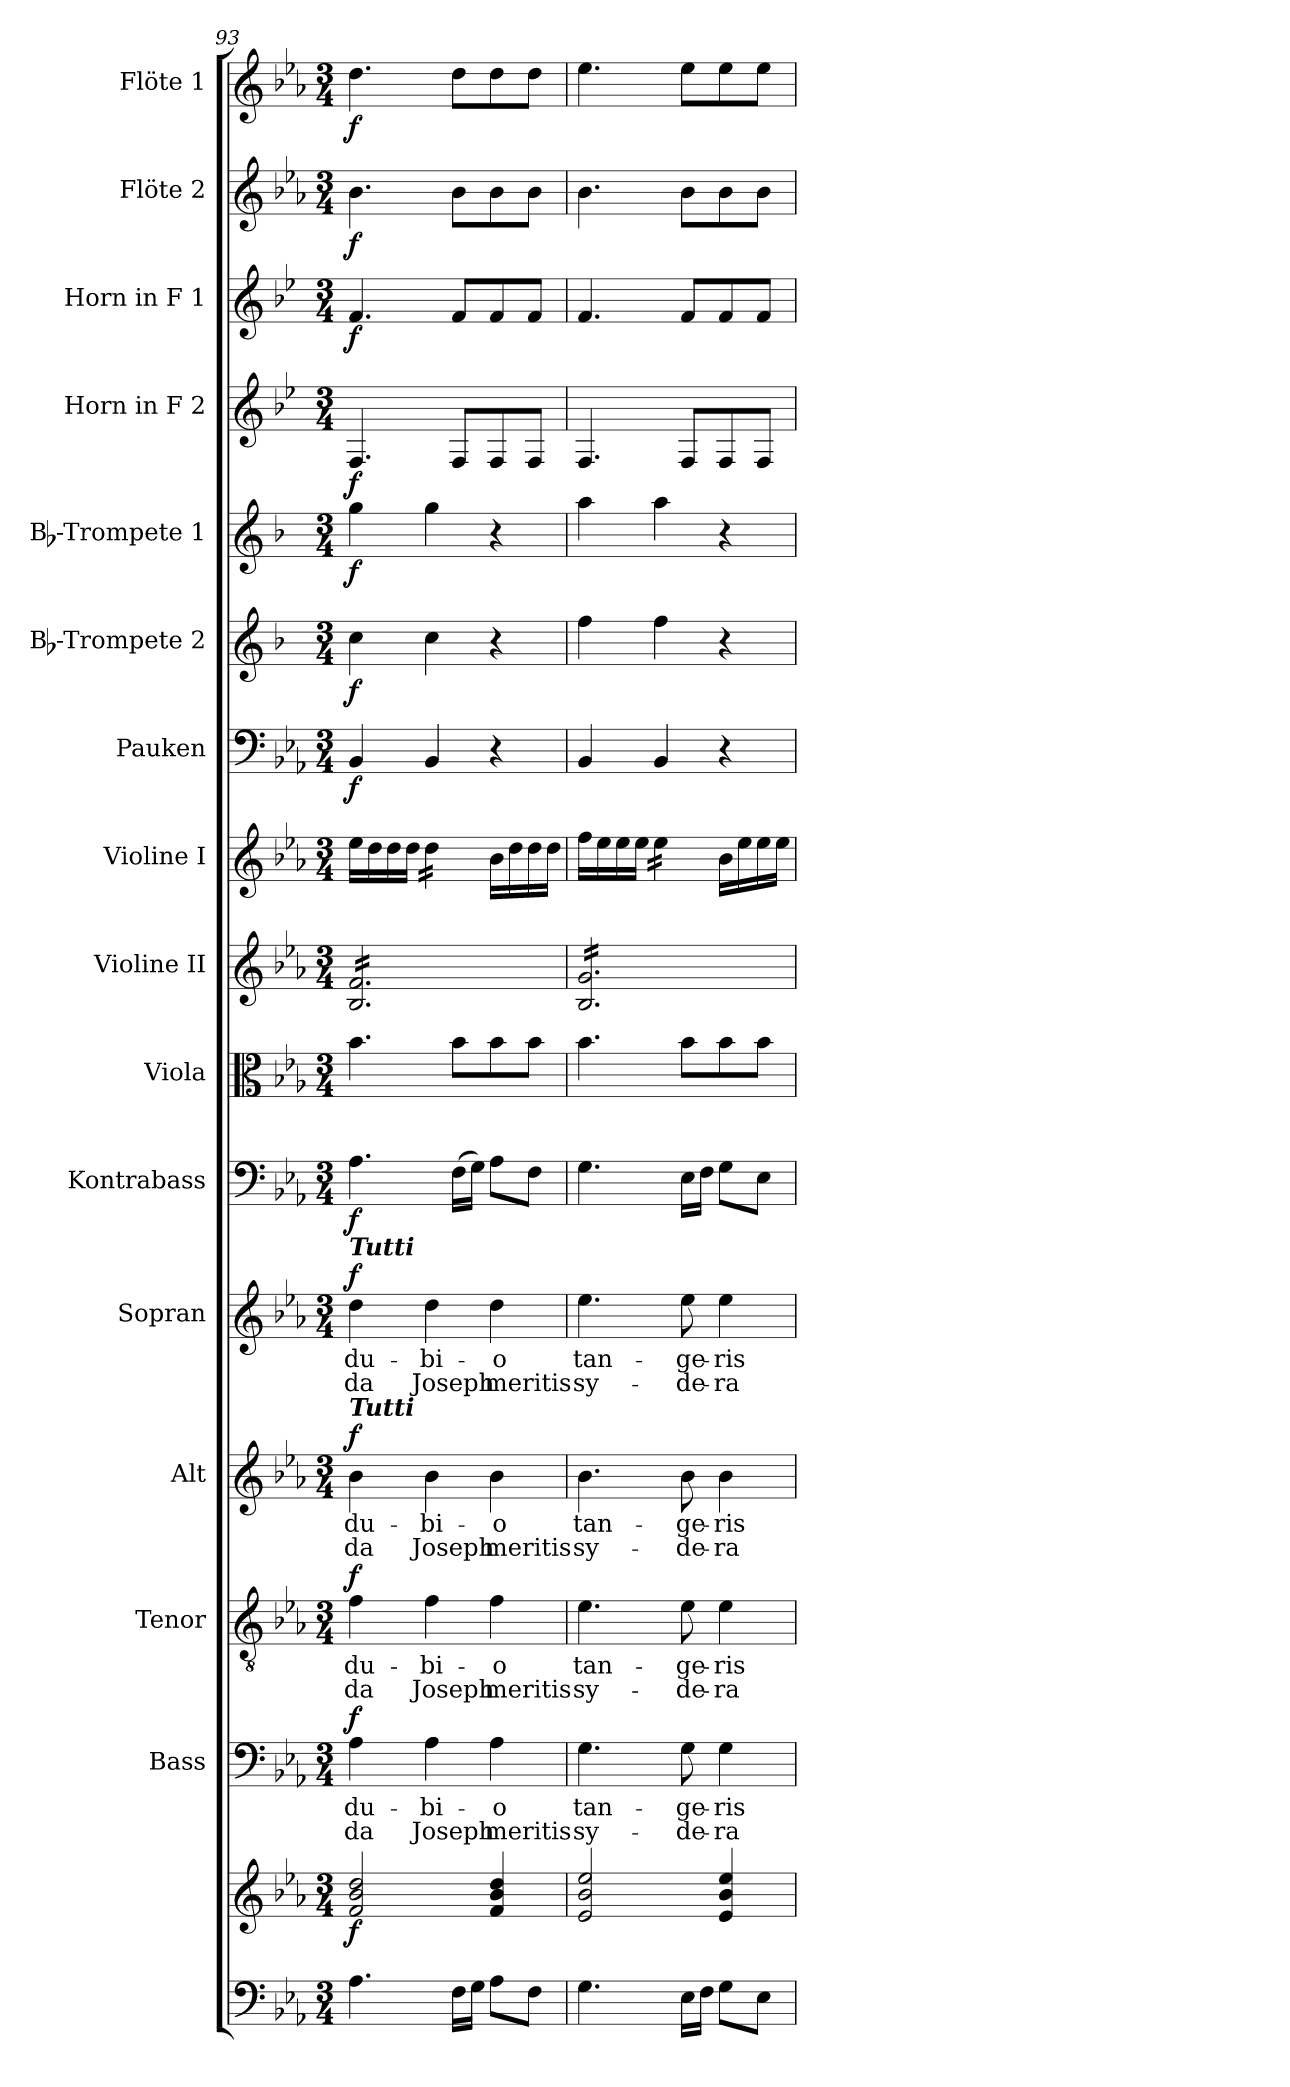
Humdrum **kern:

**kern	**kern	**dynam	**kern	**text	**text	**dynam	**kern	**text	**text	**dynam	**kern	**text	**text	**dynam	**kern	**text	**text	**dynam	**kern	**dynam	**kern	**kern	**kern	**kern	**dynam	**kern	**dynam	**kern	**dynam	**kern	**dynam	**kern	**dynam	**kern	**dynam	**kern	**dynam
*part16	*part16	*part16	*part15	*part15	*part15	*part15	*part14	*part14	*part14	*part14	*part13	*part13	*part13	*part13	*part12	*part12	*part12	*part12	*part11	*part11	*part10	*part9	*part8	*part7	*part7	*part6	*part6	*part5	*part5	*part4	*part4	*part3	*part3	*part2	*part2	*part1	*part1
*staff17	*staff16	*staff16/17	*staff15	*staff15	*staff15	*staff15	*staff14	*staff14	*staff14	*staff14	*staff13	*staff13	*staff13	*staff13	*staff12	*staff12	*staff12	*staff12	*staff11	*staff11	*staff10	*staff9	*staff8	*staff7	*staff7	*staff6	*staff6	*staff5	*staff5	*staff4	*staff4	*staff3	*staff3	*staff2	*staff2	*staff1	*staff1
*	*	*	*I"Bass	*	*	*	*I"Tenor	*	*	*	*I"Alt	*	*	*	*I"Sopran	*	*	*	*I"Kontrabass	*	*I"Viola	*I"Violine II	*I"Violine I	*I"Pauken	*	*I"Bb-Trompete 2	*	*I"Bb-Trompete 1	*	*I"Horn in F 2	*	*I"Horn in F 1	*	*I"Flöte 2	*	*I"Flöte 1	*
*	*	*	*I'B.	*	*	*	*I'T.	*	*	*	*I'A.	*	*	*	*I'S.	*	*	*	*I'Kb.	*	*I'Vla.	*I'Vl. II	*I'Vl. I	*I'Pk.	*	*I'Bb Trp. 2	*	*I'Bb Trp. 1	*	*	*	*	*	*I'Fl. 2	*	*I'Fl. 1	*
*clefF4	*clefG2	*	*clefF4	*	*	*	*clefGv2	*	*	*	*clefG2	*	*	*	*clefG2	*	*	*	*clefF4	*	*clefC3	*clefG2	*clefG2	*clefF4	*	*clefG2	*	*clefG2	*	*clefG2	*	*clefG2	*	*clefG2	*	*clefG2	*
*	*	*	*	*	*	*	*	*	*	*	*	*	*	*	*	*	*	*	*ITrd7c12	*	*	*	*	*	*	*ITrd1c2	*	*ITrd1c2	*	*ITrd4c7	*	*ITrd4c7	*	*	*	*	*
*k[b-e-a-]	*k[b-e-a-]	*	*k[b-e-a-]	*	*	*	*k[b-e-a-]	*	*	*	*k[b-e-a-]	*	*	*	*k[b-e-a-]	*	*	*	*k[b-e-a-]	*	*k[b-e-a-]	*k[b-e-a-]	*k[b-e-a-]	*k[b-e-a-]	*	*k[b-e-a-]	*	*k[b-e-a-]	*	*k[b-e-a-]	*	*k[b-e-a-]	*	*k[b-e-a-]	*	*k[b-e-a-]	*
*E-:	*E-:	*	*E-:	*	*	*	*E-:	*	*	*	*E-:	*	*	*	*E-:	*	*	*	*E-:	*	*E-:	*E-:	*E-:	*E-:	*	*E-:	*	*E-:	*	*E-:	*	*E-:	*	*E-:	*	*E-:	*
*M3/4	*M3/4	*	*M3/4	*	*	*	*M3/4	*	*	*	*M3/4	*	*	*	*M3/4	*	*	*	*M3/4	*	*M3/4	*M3/4	*M3/4	*M3/4	*	*M3/4	*	*M3/4	*	*M3/4	*	*M3/4	*	*M3/4	*	*M3/4	*
=93	=93	=93	=93	=93	=93	=93	=93	=93	=93	=93	=93	=93	=93	=93	=93	=93	=93	=93	=93	=93	=93	=93	=93	=93	=93	=93	=93	=93	=93	=93	=93	=93	=93	=93	=93	=93	=93
!	!	!	!	!	!	!	!	!	!	!	!	!	!	!	!LO:TX:a:Bi:t=Tutti	!	!	!	!	!	!	!	!	!	!	!	!	!	!	!	!	!	!	!	!	!	!
!	!	!	!	!	!	!	!	!	!	!	!LO:TX:a:Bi:t=Tutti	!	!	!	!	!	!	!	!	!	!	!	!	!	!	!	!	!	!	!	!	!	!	!	!	!	!
!	!	!LO:DY:b	!	!LO:LY:b	!LO:LY:b	!LO:DY:a	!	!LO:LY:b	!LO:LY:b	!LO:DY:a	!	!LO:LY:b	!LO:LY:b	!LO:DY:a	!	!LO:LY:b	!LO:LY:b	!LO:DY:a	!	!LO:DY:b	!	!	!	!	!LO:DY:b	!	!LO:DY:b	!	!LO:DY:b	!	!LO:DY:b	!	!LO:DY:b	!	!LO:DY:b	!	!LO:DY:b
*	*	*	*	*	*	*	*	*	*	*	*	*	*	*	*	*	*	*	*	*	*	*tremolo	*	*	*	*	*	*	*	*	*	*	*	*	*	*	*
4.A-\	2f/ 2b-/ 2dd/	f	4A-\	du-	da	f	4f\	du-	da	f	4b-\	du-	da	f	4dd\	du-	da	f	4.AA-\	f	4.b-\	16B-/ 16f/LL	16ee-\LL	4BB-/	f	4b-\	f	4ff\	f	4.BB-/	f	4.B-/	f	4.b-\	f	4.dd\	f
.	.	.	.	.	.	.	.	.	.	.	.	.	.	.	.	.	.	.	.	.	.	16B-/ 16f/	16dd\	.	.	.	.	.	.	.	.	.	.	.	.	.	.
.	.	.	.	.	.	.	.	.	.	.	.	.	.	.	.	.	.	.	.	.	.	16B-/ 16f/	16dd\	.	.	.	.	.	.	.	.	.	.	.	.	.	.
.	.	.	.	.	.	.	.	.	.	.	.	.	.	.	.	.	.	.	.	.	.	16B-/ 16f/	16dd\JJ	.	.	.	.	.	.	.	.	.	.	.	.	.	.
!	!	!	!	!LO:LY:b	!LO:LY:b	!	!	!LO:LY:b	!LO:LY:b	!	!	!LO:LY:b	!LO:LY:b	!	!	!LO:LY:b	!LO:LY:b	!	!	!	!	!	!	!	!	!	!	!	!	!	!	!	!	!	!	!	!
*	*	*	*	*	*	*	*	*	*	*	*	*	*	*	*	*	*	*	*	*	*	*	*tremolo	*	*	*	*	*	*	*	*	*	*	*	*	*	*
.	.	.	4A-\	-bi-	Joseph	.	4f\	-bi-	Joseph	.	4b-\	-bi-	Joseph	.	4dd\	-bi-	Joseph	.	.	.	.	16B-/ 16f/	16dd\LL	4BB-/	.	4b-\	.	4ff\	.	.	.	.	.	.	.	.	.
.	.	.	.	.	.	.	.	.	.	.	.	.	.	.	.	.	.	.	.	.	.	16B-/ 16f/	16dd\	.	.	.	.	.	.	.	.	.	.	.	.	.	.
16F\LL	.	.	.	.	.	.	.	.	.	.	.	.	.	.	.	.	.	.	(>16FF\LL	.	8b-\L	16B-/ 16f/	16dd\	.	.	.	.	.	.	8BB-/L	.	8B-/L	.	8b-\L	.	8dd\L	.
16G\JJ	.	.	.	.	.	.	.	.	.	.	.	.	.	.	.	.	.	.	16GG\JJ)	.	.	16B-/ 16f/	16dd\JJ	.	.	.	.	.	.	.	.	.	.	.	.	.	.
*	*	*	*	*	*	*	*	*	*	*	*	*	*	*	*	*	*	*	*	*	*	*	*Xtremolo	*	*	*	*	*	*	*	*	*	*	*	*	*	*
!	!	!	!	!LO:LY:b	!LO:LY:b	!	!	!LO:LY:b	!LO:LY:b	!	!	!LO:LY:b	!LO:LY:b	!	!	!LO:LY:b	!LO:LY:b	!	!	!	!	!	!	!	!	!	!	!	!	!	!	!	!	!	!	!	!
8A-\L	4f/ 4b-/ 4dd/	.	4A-\	-o	meritis	.	4f\	-o	meritis	.	4b-\	-o	meritis	.	4dd\	-o	meritis	.	8AA-\L	.	8b-\	16B-/ 16f/	16b-\LL	4r	.	4r	.	4r	.	8BB-/	.	8B-/	.	8b-\	.	8dd\	.
.	.	.	.	.	.	.	.	.	.	.	.	.	.	.	.	.	.	.	.	.	.	16B-/ 16f/	16dd\	.	.	.	.	.	.	.	.	.	.	.	.	.	.
8F\J	.	.	.	.	.	.	.	.	.	.	.	.	.	.	.	.	.	.	8FF\J	.	8b-\J	16B-/ 16f/	16dd\	.	.	.	.	.	.	8BB-/J	.	8B-/J	.	8b-\J	.	8dd\J	.
.	.	.	.	.	.	.	.	.	.	.	.	.	.	.	.	.	.	.	.	.	.	16B-/ 16f/JJ	16dd\JJ	.	.	.	.	.	.	.	.	.	.	.	.	.	.
=94	=94	=94	=94	=94	=94	=94	=94	=94	=94	=94	=94	=94	=94	=94	=94	=94	=94	=94	=94	=94	=94	=94	=94	=94	=94	=94	=94	=94	=94	=94	=94	=94	=94	=94	=94	=94	=94
!	!	!	!	!LO:LY:b	!LO:LY:b	!	!	!LO:LY:b	!LO:LY:b	!	!	!LO:LY:b	!LO:LY:b	!	!	!LO:LY:b	!LO:LY:b	!	!	!	!	!	!	!	!	!	!	!	!	!	!	!	!	!	!	!	!
4.G\	2e-/ 2b-/ 2ee-/	.	4.G\	tan-	sy-	.	4.e-\	tan-	sy-	.	4.b-\	tan-	sy-	.	4.ee-\	tan-	sy-	.	4.GG\	.	4.b-\	16B-/ 16g/LL	16ff\LL	4BB-/	.	4ee-\	.	4gg\	.	4.BB-/	.	4.B-/	.	4.b-\	.	4.ee-\	.
.	.	.	.	.	.	.	.	.	.	.	.	.	.	.	.	.	.	.	.	.	.	16B-/ 16g/	16ee-\	.	.	.	.	.	.	.	.	.	.	.	.	.	.
.	.	.	.	.	.	.	.	.	.	.	.	.	.	.	.	.	.	.	.	.	.	16B-/ 16g/	16ee-\	.	.	.	.	.	.	.	.	.	.	.	.	.	.
.	.	.	.	.	.	.	.	.	.	.	.	.	.	.	.	.	.	.	.	.	.	16B-/ 16g/	16ee-\JJ	.	.	.	.	.	.	.	.	.	.	.	.	.	.
*	*	*	*	*	*	*	*	*	*	*	*	*	*	*	*	*	*	*	*	*	*	*	*tremolo	*	*	*	*	*	*	*	*	*	*	*	*	*	*
.	.	.	.	.	.	.	.	.	.	.	.	.	.	.	.	.	.	.	.	.	.	16B-/ 16g/	16ee-\LL	4BB-/	.	4ee-\	.	4gg\	.	.	.	.	.	.	.	.	.
.	.	.	.	.	.	.	.	.	.	.	.	.	.	.	.	.	.	.	.	.	.	16B-/ 16g/	16ee-\	.	.	.	.	.	.	.	.	.	.	.	.	.	.
!	!	!	!	!LO:LY:b	!LO:LY:b	!	!	!LO:LY:b	!LO:LY:b	!	!	!LO:LY:b	!LO:LY:b	!	!	!LO:LY:b	!LO:LY:b	!	!	!	!	!	!	!	!	!	!	!	!	!	!	!	!	!	!	!	!
16E-\LL	.	.	8G\	-ge-	-de-	.	8e-\	-ge-	-de-	.	8b-\	-ge-	-de-	.	8ee-\	-ge-	-de-	.	16EE-\LL	.	8b-\L	16B-/ 16g/	16ee-\	.	.	.	.	.	.	8BB-/L	.	8B-/L	.	8b-\L	.	8ee-\L	.
16F\JJ	.	.	.	.	.	.	.	.	.	.	.	.	.	.	.	.	.	.	16FF\JJ	.	.	16B-/ 16g/	16ee-\JJ	.	.	.	.	.	.	.	.	.	.	.	.	.	.
*	*	*	*	*	*	*	*	*	*	*	*	*	*	*	*	*	*	*	*	*	*	*	*Xtremolo	*	*	*	*	*	*	*	*	*	*	*	*	*	*
!	!	!	!	!LO:LY:b	!LO:LY:b	!	!	!LO:LY:b	!LO:LY:b	!	!	!LO:LY:b	!LO:LY:b	!	!	!LO:LY:b	!LO:LY:b	!	!	!	!	!	!	!	!	!	!	!	!	!	!	!	!	!	!	!	!
8G\L	4e-/ 4b-/ 4ee-/	.	4G\	-ris	-ra	.	4e-\	-ris	-ra	.	4b-\	-ris	-ra	.	4ee-\	-ris	-ra	.	8GG\L	.	8b-\	16B-/ 16g/	16b-\LL	4r	.	4r	.	4r	.	8BB-/	.	8B-/	.	8b-\	.	8ee-\	.
.	.	.	.	.	.	.	.	.	.	.	.	.	.	.	.	.	.	.	.	.	.	16B-/ 16g/	16ee-\	.	.	.	.	.	.	.	.	.	.	.	.	.	.
8E-\J	.	.	.	.	.	.	.	.	.	.	.	.	.	.	.	.	.	.	8EE-\J	.	8b-\J	16B-/ 16g/	16ee-\	.	.	.	.	.	.	8BB-/J	.	8B-/J	.	8b-\J	.	8ee-\J	.
.	.	.	.	.	.	.	.	.	.	.	.	.	.	.	.	.	.	.	.	.	.	16B-/ 16g/JJ	16ee-\JJ	.	.	.	.	.	.	.	.	.	.	.	.	.	.
*	*	*	*	*	*	*	*	*	*	*	*	*	*	*	*	*	*	*	*	*	*	*Xtremolo	*	*	*	*	*	*	*	*	*	*	*	*	*	*	*
=	=	=	=	=	=	=	=	=	=	=	=	=	=	=	=	=	=	=	=	=	=	=	=	=	=	=	=	=	=	=	=	=	=	=	=	=	=
*-	*-	*-	*-	*-	*-	*-	*-	*-	*-	*-	*-	*-	*-	*-	*-	*-	*-	*-	*-	*-	*-	*-	*-	*-	*-	*-	*-	*-	*-	*-	*-	*-	*-	*-	*-	*-	*-
